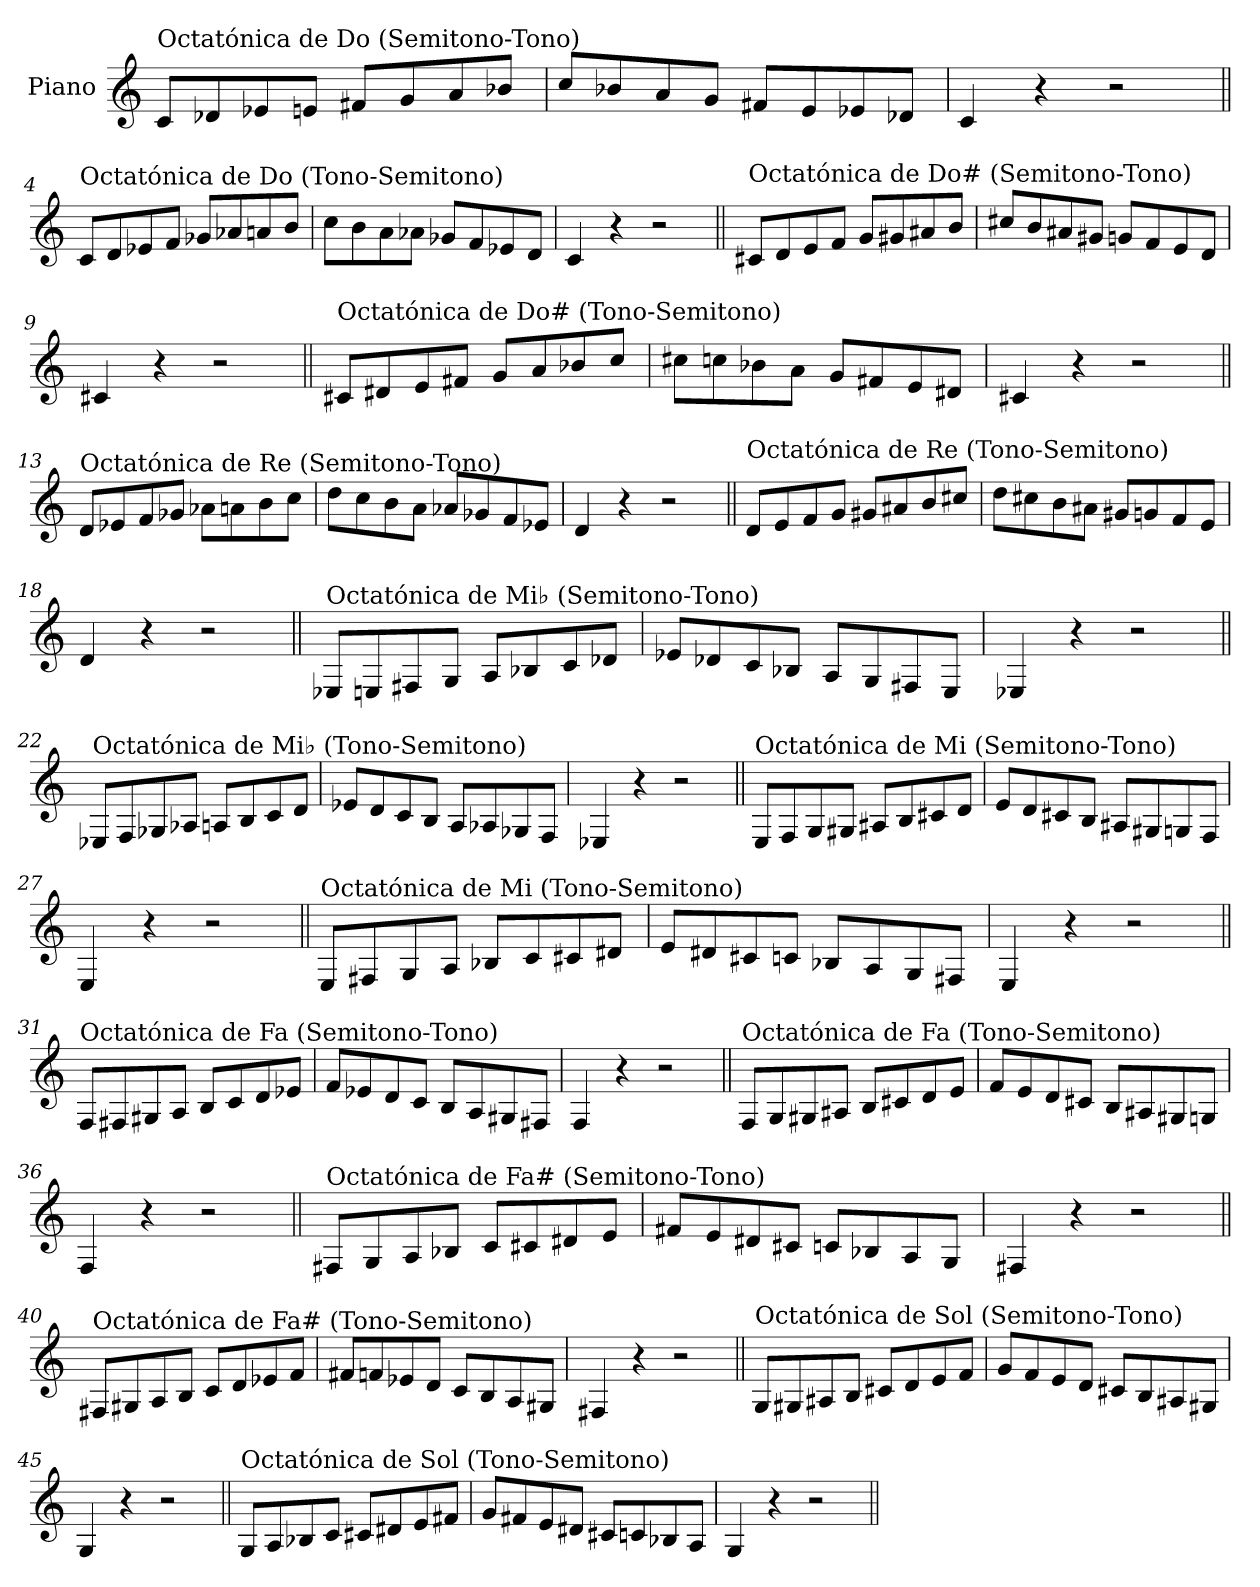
**kern
*part1
*staff1
*I"Piano
*I'Pno.
*clefG2
*k[]
=1
!LO:TX:a:t=Octatónica de Do (Semitono-Tono)
8c/L
8d-X/
8e-X/
8en/J
8f#X/L
8g/
8a/
8b-X/J
=2
8cc/L
8b-X/
8a/
8g/J
8f#X/L
8e/
8e-X/
8d-X/J
=3
4c/
4r
2r
=4||
!LO:TX:a:t=Octatónica de Do (Tono-Semitono)
8c/L
8d/
8e-X/
8f/J
8g-X/L
8a-X/
8an/
8b/J
=5
8cc\L
8b\
8a\
8a-X\J
8g-X/L
8f/
8e-X/
8d/J
=6
4c/
4r
2r
!!LO:LB:g=z
=7||
!LO:TX:a:t=Octatónica de Do# (Semitono-Tono)
8c#X/L
8d/
8e/
8f/J
8g/L
8g#X/
8a#X/
8b/J
=8
8cc#X/L
8b/
8a#X/
8g#X/J
8gn/L
8f/
8e/
8d/J
=9
4c#X/
4r
2r
=10||
!LO:TX:a:t=Octatónica de Do# (Tono-Semitono)
8c#X/L
8d#X/
8e/
8f#X/J
8g/L
8a/
8b-X/
8cc/J
=11
8cc#X\L
8ccn\
8b-X\
8a\J
8g/L
8f#X/
8e/
8d#X/J
=12
4c#X/
4r
2r
!!LO:LB:g=z
=13||
!LO:TX:a:t=Octatónica de Re (Semitono-Tono)
8d/L
8e-X/
8f/
8g-X/J
8a-X\L
8an\
8b\
8cc\J
=14
8dd\L
8cc\
8b\
8a\J
8a-X/L
8g-X/
8f/
8e-X/J
=15
4d/
4r
2r
=16||
!LO:TX:a:t=Octatónica de Re (Tono-Semitono)
8d/L
8e/
8f/
8g/J
8g#X/L
8a#X/
8b/
8cc#X/J
=17
8dd\L
8cc#X\
8b\
8a#X\J
8g#X/L
8gn/
8f/
8e/J
=18
4d/
4r
2r
!!LO:LB:g=z
=19||
!LO:TX:a:t=Octatónica de Mi♭ (Semitono-Tono)
8E-X/L
8En/
8F#X/
8G/J
8A/L
8B-X/
8c/
8d-X/J
=20
8e-X/L
8d-X/
8c/
8B-X/J
8A/L
8G/
8F#X/
8E/J
=21
4E-X/
4r
2r
=22||
!LO:TX:a:t=Octatónica de Mi♭ (Tono-Semitono)
8E-X/L
8F/
8G-X/
8A-X/J
8An/L
8B/
8c/
8d/J
=23
8e-X/L
8d/
8c/
8B/J
8A/L
8A-X/
8G-X/
8F/J
=24
4E-X/
4r
2r
!!LO:LB:g=z
=25||
!LO:TX:a:t=Octatónica de Mi (Semitono-Tono)
8E/L
8F/
8G/
8G#X/J
8A#X/L
8B/
8c#X/
8d/J
=26
8e/L
8d/
8c#X/
8B/J
8A#X/L
8G#X/
8Gn/
8F/J
=27
4E/
4r
2r
=28||
!LO:TX:a:t=Octatónica de Mi (Tono-Semitono)
8E/L
8F#X/
8G/
8A/J
8B-X/L
8c/
8c#X/
8d#X/J
=29
8e/L
8d#X/
8c#X/
8cn/J
8B-X/L
8A/
8G/
8F#X/J
=30
4E/
4r
2r
!!LO:LB:g=z
=31||
!LO:TX:a:t=Octatónica de Fa (Semitono-Tono)
8F/L
8F#X/
8G#X/
8A/J
8B/L
8c/
8d/
8e-X/J
=32
8f/L
8e-X/
8d/
8c/J
8B/L
8A/
8G#X/
8F#X/J
=33
4F/
4r
2r
=34||
!LO:TX:a:t=Octatónica de Fa (Tono-Semitono)
8F/L
8G/
8G#X/
8A#X/J
8B/L
8c#X/
8d/
8e/J
=35
8f/L
8e/
8d/
8c#X/J
8B/L
8A#X/
8G#X/
8Gn/J
=36
4F/
4r
2r
!!LO:PB:g=z
=37||
!LO:TX:a:t=Octatónica de Fa# (Semitono-Tono)
8F#X/L
8G/
8A/
8B-X/J
8c/L
8c#X/
8d#X/
8e/J
=38
8f#X/L
8e/
8d#X/
8c#X/J
8cn/L
8B-X/
8A/
8G/J
=39
4F#X/
4r
2r
=40||
!LO:TX:a:t=Octatónica de Fa# (Tono-Semitono)
8F#X/L
8G#X/
8A/
8B/J
8c/L
8d/
8e-X/
8f/J
=41
8f#X/L
8fn/
8e-X/
8d/J
8c/L
8B/
8A/
8G#X/J
=42
4F#X/
4r
2r
!!LO:LB:g=z
=43||
!LO:TX:a:t=Octatónica de Sol (Semitono-Tono)
8G/L
8G#X/
8A#X/
8B/J
8c#X/L
8d/
8e/
8f/J
=44
8g/L
8f/
8e/
8d/J
8c#X/L
8B/
8A#X/
8G#X/J
=45
4G/
4r
2r
=46||
!LO:TX:a:t=Octatónica de Sol (Tono-Semitono)
8G/L
8A/
8B-X/
8c/J
8c#X/L
8d#X/
8e/
8f#X/J
=47
8g/L
8f#X/
8e/
8d#X/J
8c#X/L
8cn/
8B-X/
8A/J
=48
4G/
4r
2r
=||
*-
